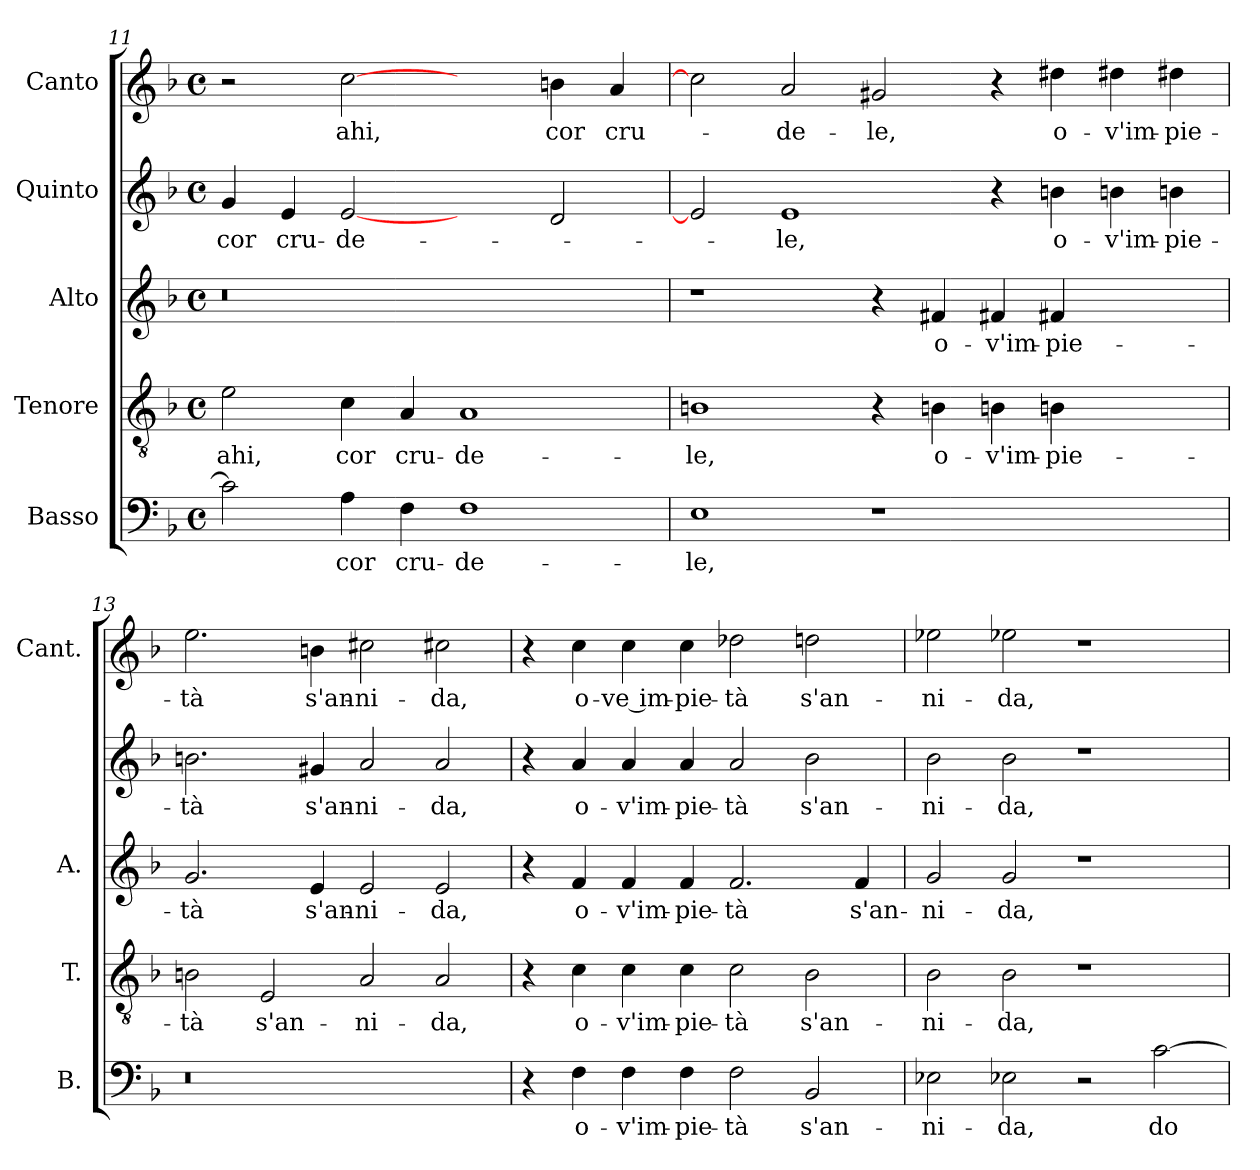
**kern	**text	**kern	**text	**kern	**text	**kern	**text	**kern	**text
*part5	*part5	*part4	*part4	*part3	*part3	*part2	*part2	*part1	*part1
*staff5	*staff5	*staff4	*staff4	*staff3	*staff3	*staff2	*staff2	*staff1	*staff1
*I"Basso	*	*I"Tenore	*	*I"Alto	*	*I"Quinto	*	*I"Canto	*
*I'B.	*	*I'T.	*	*I'A.	*	*	*	*I'Cant.	*
*clefF4	*	*clefGv2	*	*clefG2	*	*clefG2	*	*clefG2	*
*k[b-]	*	*k[b-]	*	*k[b-]	*	*k[b-]	*	*k[b-]	*
*F:	*	*F:	*	*F:	*	*F:	*	*F:	*
*M4/4	*	*M4/4	*	*M4/4	*	*M4/4	*	*M4/4	*
*met(c)	*	*met(c)	*	*met(c)	*	*met(c)	*	*met(c)	*
=11	=11	=11	=11	=11	=11	=11	=11	=11	=11
!	!	!	!	!LO:N:vis=0	!	!	!	!	!
2c\]	.	2e\	ahi,	1r	.	4g/	cor	2r	.
.	.	.	.	.	.	4e/	cru-	.	.
4A\	cor	4c\	cor	.	.	[2e/	-de-	[2cc\	ahi,
4F\	cru-	4A/	cru-	.	.	.	.	.	.
1F\	-de-	1A/	-de-	1ryy	.	2ryy	.	2ryy	.
.	.	.	.	.	.	2d/	.	4bn\	cor
.	.	.	.	.	.	.	.	4a/	cru-
=12	=12	=12	=12	=12	=12	=12	=12	=12	=12
1E\	-le,	1Bn\	-le,	1r	.	2e/]	.	2cc\]	.
.	.	.	.	.	.	1e/	-le,	2a/	-de-
1r	.	4r	.	4r	.	.	.	2g#X/	-le,
.	.	4Bn\	o-	4f#X/	o-	.	.	.	.
.	.	4Bn\	-v'im-	4f#X/	-v'im-	4r	.	4r	.
.	.	4Bn\	-pie-	4f#X/	-pie-	4bn\	o-	4dd#X\	o-
2ryy	.	2ryy	.	2ryy	.	4bn\	-v'im-	4dd#X\	-v'im-
.	.	.	.	.	.	4bn\	-pie-	4dd#X\	-pie-
=13	=13	=13	=13	=13	=13	=13	=13	=13	=13
!LO:N:vis=0	!	!	!	!	!	!	!	!	!
1r	.	2Bn\	-tà	2.g/	-tà	2.bn\	-tà	2.ee\	-tà
.	.	2E/	s'an-	.	.	.	.	.	.
.	.	.	.	4e/	s'an-	4g#X/	s'an-	4bn\	s'an-
1ryy	.	2A/	-ni-	2e/	-ni-	2a/	-ni-	2cc#X\	-ni-
.	.	2A/	-da,	2e/	-da,	2a/	-da,	2cc#X\	-da,
=14	=14	=14	=14	=14	=14	=14	=14	=14	=14
4r	.	4r	.	4r	.	4r	.	4r	.
4F\	o-	4c\	o-	4f/	o-	4a/	o-	4cc\	o-
4F\	-v'im-	4c\	-v'im-	4f/	-v'im-	4a/	-v'im-	4cc\	-ve im-
4F\	-pie-	4c\	-pie-	4f/	-pie-	4a/	-pie-	4cc\	-pie-
2F\	-tà	2c\	-tà	2.f/	-tà	2a/	-tà	2dd-X\	-tà
2BB-/	s'an-	2B-\	s'an-	.	.	2b-\	s'an-	2ddn\	s'an-
.	.	.	.	4f/	s'an-	.	.	.	.
=15	=15	=15	=15	=15	=15	=15	=15	=15	=15
2E-X\	-ni-	2B-\	-ni-	2g/	-ni-	2b-\	-ni-	2ee-X\	-ni-
2E-X\	-da,	2B-\	-da,	2g/	-da,	2b-\	-da,	2ee-X\	-da,
2r	.	1r	.	1r	.	1r	.	1r	.
[2c\	do-	.	.	.	.	.	.	.	.
=	=	=	=	=	=	=	=	=	=
*-	*-	*-	*-	*-	*-	*-	*-	*-	*-
